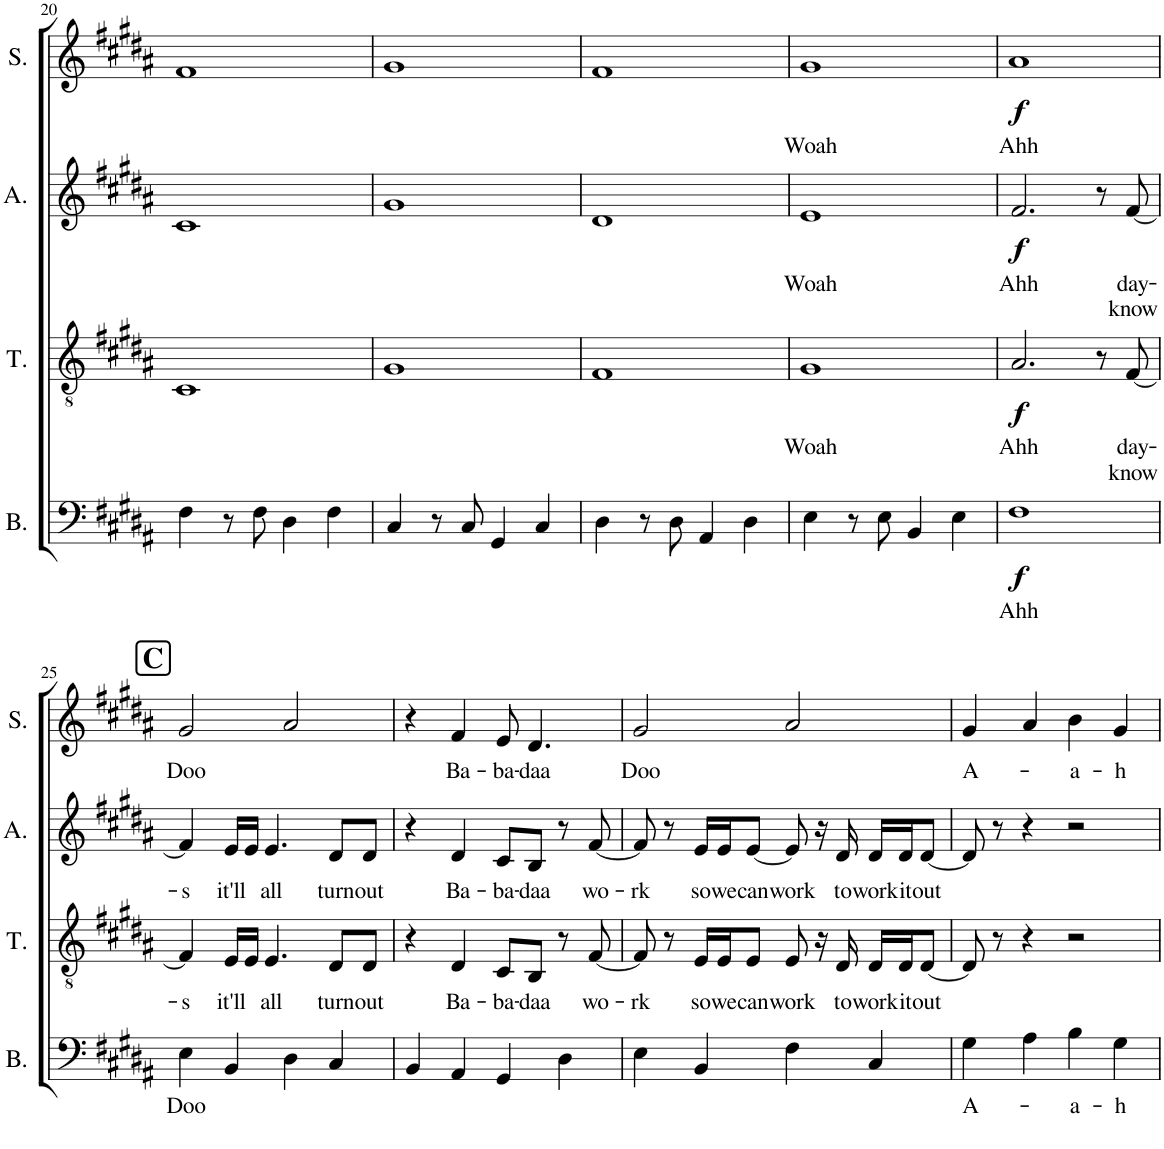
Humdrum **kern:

**kern	**text	**dynam	**kern	**text	**text	**dynam	**kern	**text	**text	**dynam	**kern	**text	**dynam
*part4	*part4	*part4	*part3	*part3	*part3	*part3	*part2	*part2	*part2	*part2	*part1	*part1	*part1
*staff4	*staff4	*staff4	*staff3	*staff3	*staff3	*staff3	*staff2	*staff2	*staff2	*staff2	*staff1	*staff1	*staff1
*I"Bass	*	*	*I"Tenor	*	*	*	*I"Alto	*	*	*	*I"Soprano	*	*
*I'B.	*	*	*I'T.	*	*	*	*I'A.	*	*	*	*I'S.	*	*
!!LO:PB:g=z
*clefF4	*	*	*clefGv2	*	*	*	*clefG2	*	*	*	*clefG2	*	*
*k[f#c#g#d#a#]	*	*	*k[f#c#g#d#a#]	*	*	*	*k[f#c#g#d#a#]	*	*	*	*k[f#c#g#d#a#]	*	*
*M4/4	*	*	*M4/4	*	*	*	*M4/4	*	*	*	*M4/4	*	*
=20	=20	=20	=20	=20	=20	=20	=20	=20	=20	=20	=20	=20	=20
4F#\	.	.	1C#	.	.	.	1c#	.	.	.	1f#	.	.
8r	.	.	.	.	.	.	.	.	.	.	.	.	.
8F#\	.	.	.	.	.	.	.	.	.	.	.	.	.
4D#\	.	.	.	.	.	.	.	.	.	.	.	.	.
4F#\	.	.	.	.	.	.	.	.	.	.	.	.	.
=21	=21	=21	=21	=21	=21	=21	=21	=21	=21	=21	=21	=21	=21
4C#/	.	.	1G#	.	.	.	1g#	.	.	.	1g#	.	.
8r	.	.	.	.	.	.	.	.	.	.	.	.	.
8C#/	.	.	.	.	.	.	.	.	.	.	.	.	.
4GG#/	.	.	.	.	.	.	.	.	.	.	.	.	.
4C#/	.	.	.	.	.	.	.	.	.	.	.	.	.
=22	=22	=22	=22	=22	=22	=22	=22	=22	=22	=22	=22	=22	=22
4D#\	.	.	1F#	.	.	.	1d#	.	.	.	1f#	.	.
8r	.	.	.	.	.	.	.	.	.	.	.	.	.
8D#\	.	.	.	.	.	.	.	.	.	.	.	.	.
4AA#/	.	.	.	.	.	.	.	.	.	.	.	.	.
4D#\	.	.	.	.	.	.	.	.	.	.	.	.	.
=23	=23	=23	=23	=23	=23	=23	=23	=23	=23	=23	=23	=23	=23
!	!	!	!	!LO:LY:b	!	!	!	!LO:LY:b	!	!	!	!LO:LY:b	!
4E\	.	.	1G#	Woah	.	.	1e	Woah	.	.	1g#	Woah	.
8r	.	.	.	.	.	.	.	.	.	.	.	.	.
8E\	.	.	.	.	.	.	.	.	.	.	.	.	.
4BB/	.	.	.	.	.	.	.	.	.	.	.	.	.
4E\	.	.	.	.	.	.	.	.	.	.	.	.	.
=24	=24	=24	=24	=24	=24	=24	=24	=24	=24	=24	=24	=24	=24
!	!LO:LY:b	!LO:DY:b	!	!LO:LY:b	!	!LO:DY:b	!	!LO:LY:b	!	!LO:DY:b	!	!LO:LY:b	!LO:DY:b
1F#	Ahh	f	2.A#/	Ahh	.	f	2.f#/	Ahh	.	f	1a#	Ahh	f
.	.	.	8r	.	.	.	8r	.	.	.	.	.	.
!	!	!	!	!LO:LY:b	!LO:LY:b	!	!	!LO:LY:b	!LO:LY:b	!	!	!	!
.	.	.	[8F#/	day-	know	.	[8f#/	day-	know	.	.	.	.
!!LO:LB:g=z
!!LO:REH:place=s1:a:B:cj:fs=14:t=C
=25	=25	=25	=25	=25	=25	=25	=25	=25	=25	=25	=25	=25	=25
!	!LO:LY:b	!	!	!LO:LY:b	!	!	!	!LO:LY:b	!	!	!	!LO:LY:b	!
4E\	Doo	.	4F#/]	-s	.	.	4f#/]	-s	.	.	2g#/	Doo	.
!	!	!	!	!LO:LY:b	!	!	!	!LO:LY:b	!	!	!	!	!
4BB/	.	.	16E/LL	it'll	.	.	16e/LL	it'll	.	.	.	.	.
.	.	.	16E/JJ	.	.	.	16e/JJ	.	.	.	.	.	.
!	!	!	!	!LO:LY:b	!	!	!	!LO:LY:b	!	!	!	!	!
.	.	.	4.E/	all	.	.	4.e/	all	.	.	.	.	.
4D#\	.	.	.	.	.	.	.	.	.	.	2a#/	.	.
!	!	!	!	!LO:LY:b	!	!	!	!LO:LY:b	!	!	!	!	!
4C#/	.	.	8D#/L	turn	.	.	8d#/L	turn	.	.	.	.	.
!	!	!	!	!LO:LY:b	!	!	!	!LO:LY:b	!	!	!	!	!
.	.	.	8D#/J	out	.	.	8d#/J	out	.	.	.	.	.
=26	=26	=26	=26	=26	=26	=26	=26	=26	=26	=26	=26	=26	=26
4BB/	.	.	4r	.	.	.	4r	.	.	.	4r	.	.
!	!	!	!	!LO:LY:b	!	!	!	!LO:LY:b	!	!	!	!LO:LY:b	!
4AA#/	.	.	4D#/	Ba-	.	.	4d#/	Ba-	.	.	4f#/	Ba-	.
!	!	!	!	!LO:LY:b	!	!	!	!LO:LY:b	!	!	!	!LO:LY:b	!
4GG#/	.	.	8C#/L	-ba-	.	.	8c#/L	-ba-	.	.	8e/	-ba-	.
!	!	!	!	!LO:LY:b	!	!	!	!LO:LY:b	!	!	!	!LO:LY:b	!
.	.	.	8BB/J	-daa	.	.	8B/J	-daa	.	.	4.d#/	-daa	.
4D#\	.	.	8r	.	.	.	8r	.	.	.	.	.	.
!	!	!	!	!LO:LY:b	!	!	!	!LO:LY:b	!	!	!	!	!
.	.	.	[8F#/	wo-	.	.	[8f#/	wo-	.	.	.	.	.
=27	=27	=27	=27	=27	=27	=27	=27	=27	=27	=27	=27	=27	=27
!	!	!	!	!LO:LY:b	!	!	!	!LO:LY:b	!	!	!	!LO:LY:b	!
4E\	.	.	8F#/]	-rk	.	.	8f#/]	-rk	.	.	2g#/	Doo	.
.	.	.	8r	.	.	.	8r	.	.	.	.	.	.
!	!	!	!	!LO:LY:b	!	!	!	!LO:LY:b	!	!	!	!	!
4BB/	.	.	16E/LL	so	.	.	16e/LL	so	.	.	.	.	.
!	!	!	!	!LO:LY:b	!	!	!	!LO:LY:b	!	!	!	!	!
.	.	.	16E/J	we	.	.	16e/J	we	.	.	.	.	.
!	!	!	!	!LO:LY:b	!	!	!	!LO:LY:b	!	!	!	!	!
.	.	.	8E/J	can	.	.	[8e/J	can	.	.	.	.	.
!	!	!	!	!LO:LY:b	!	!	!	!LO:LY:b	!	!	!	!	!
4F#\	.	.	8E/	work	.	.	8e/]	work	.	.	2a#/	.	.
.	.	.	16r	.	.	.	16r	.	.	.	.	.	.
!	!	!	!	!LO:LY:b	!	!	!	!LO:LY:b	!	!	!	!	!
.	.	.	16D#/	to	.	.	16d#/	to	.	.	.	.	.
!	!	!	!	!LO:LY:b	!	!	!	!LO:LY:b	!	!	!	!	!
4C#/	.	.	16D#/LL	work	.	.	16d#/LL	work	.	.	.	.	.
!	!	!	!	!LO:LY:b	!	!	!	!LO:LY:b	!	!	!	!	!
.	.	.	16D#/J	it	.	.	16d#/J	it	.	.	.	.	.
!	!	!	!	!LO:LY:b	!	!	!	!LO:LY:b	!	!	!	!	!
.	.	.	[8D#/J	out	.	.	[8d#/J	out	.	.	.	.	.
=28	=28	=28	=28	=28	=28	=28	=28	=28	=28	=28	=28	=28	=28
!	!LO:LY:b	!	!	!	!	!	!	!	!	!	!	!LO:LY:b	!
4G#\	A-	.	8D#/]	.	.	.	8d#/]	.	.	.	4g#/	A-	.
.	.	.	8r	.	.	.	8r	.	.	.	.	.	.
4A#\	.	.	4r	.	.	.	4r	.	.	.	4a#/	.	.
!	!LO:LY:b	!	!	!	!	!	!	!	!	!	!	!LO:LY:b	!
4B\	-a-	.	2r	.	.	.	2r	.	.	.	4b\	-a-	.
!	!LO:LY:b	!	!	!	!	!	!	!	!	!	!	!LO:LY:b	!
4G#\	-h	.	.	.	.	.	.	.	.	.	4g#/	-h	.
=	=	=	=	=	=	=	=	=	=	=	=	=	=
*-	*-	*-	*-	*-	*-	*-	*-	*-	*-	*-	*-	*-	*-
